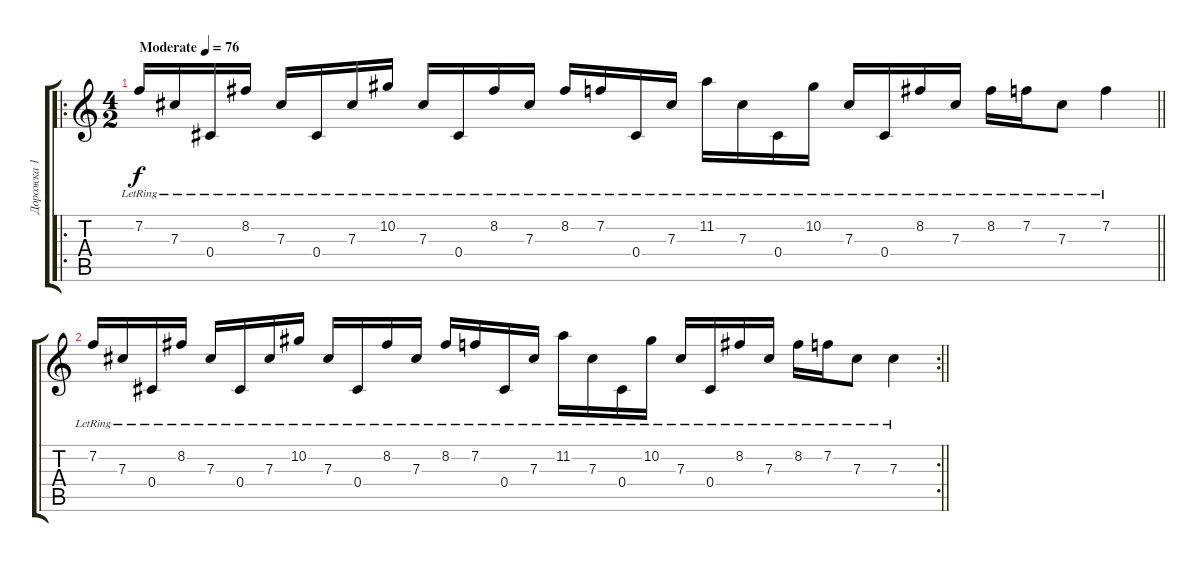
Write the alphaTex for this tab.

\track ("Дорожка 1" "Дорожка 1") {instrument acousticguitarsteel}
\staff {score tabs}
\tuning (Eb4 Bb3 Gb3 Db3 Ab2 Db2) {hide}
\ro
\ts (4 2)
\tempo (76 "Moderate")
\clef g2
\barLineRight lightlight
\ks c
7.2{lr}.16{dy f instrument acousticguitarsteel} 7.3{lr}.16 0.4{lr}.16 8.2{lr}.16 7.3{lr}.16 0.4{lr}.16 7.3{lr}.16 10.2{lr}.16 7.3{lr}.16 0.4{lr}.16 8.2{lr}.16 7.3{lr}.16 8.2{lr}.16 7.2{lr}.16 0.4{lr}.16 7.3{lr}.16 11.2{lr}.16 7.3{lr}.16 0.4{lr}.16 10.2{lr}.16 7.3{lr}.16 0.4{lr}.16 8.2{lr}.16 7.3{lr}.16 8.2{lr}.16 7.2{lr}.16 7.3{lr}.8 7.2{lr}.4 |
\rc 2
\barLineRight lightlight
7.2{lr}.16 7.3{lr}.16 0.4{lr}.16 8.2{lr}.16 7.3{lr}.16 0.4{lr}.16 7.3{lr}.16 10.2{lr}.16 7.3{lr}.16 0.4{lr}.16 8.2{lr}.16 7.3{lr}.16 8.2{lr}.16 7.2{lr}.16 0.4{lr}.16 7.3{lr}.16 11.2{lr}.16 7.3{lr}.16 0.4{lr}.16 10.2{lr}.16 7.3{lr}.16 0.4{lr}.16 8.2{lr}.16 7.3{lr}.16 8.2{lr}.16 7.2{lr}.16 7.3{lr}.8 7.3{lr}.4
